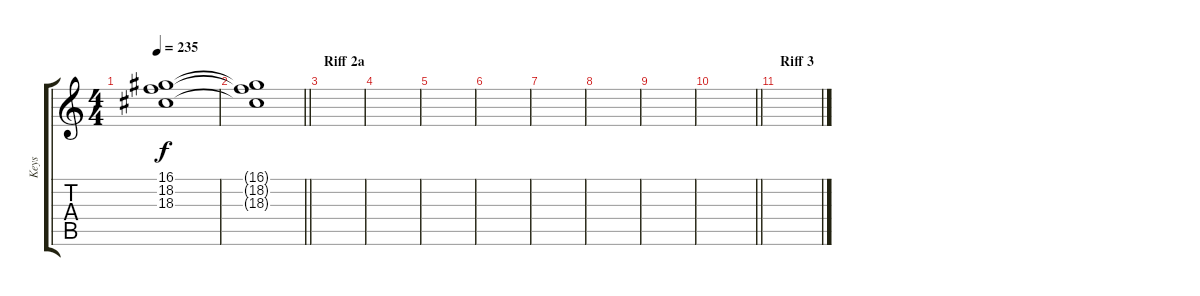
\track ("Keys" "Keys") {instrument drawbarorgan}
\staff {score tabs}
\tuning (E4 B3 G3 D3 A2 E2) {hide}
\ts (4 4)
\tempo 235
\clef g2
\ks aminor
(16.1 18.2 18.3).1{dy f} |
\barLineRight lightlight
(16.1{t} 18.2{t} 18.3{t}).1 |
\section ("" "Riff 2a")
|
|
|
|
|
|
|
\barLineRight lightlight
|
\section ("" "Riff 3")
